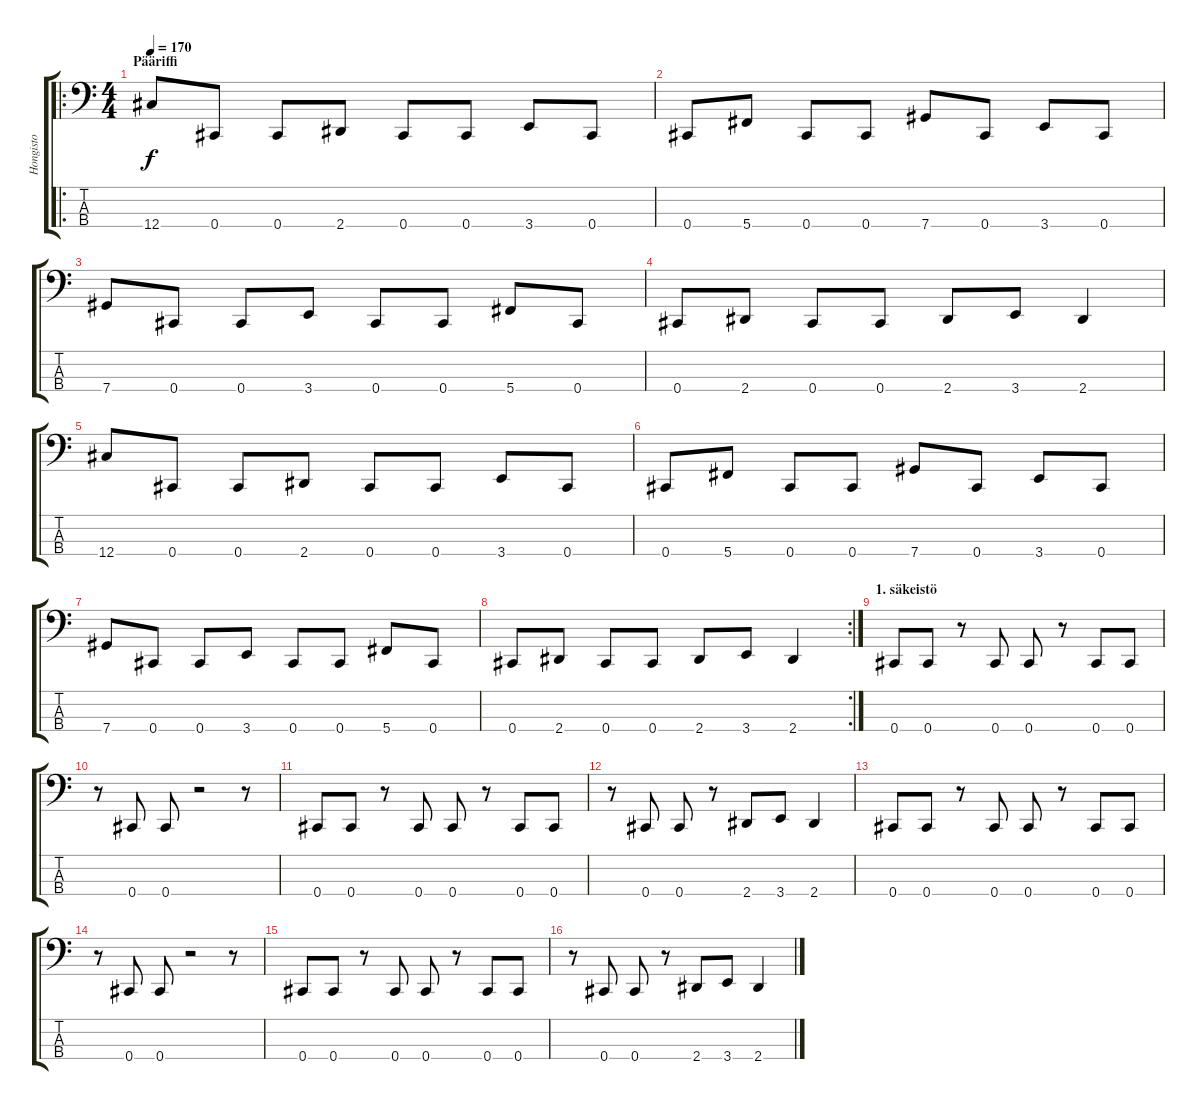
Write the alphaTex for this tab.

\track ("Hongisto" "Hongisto") {instrument electricbasspick}
\staff {score tabs}
\tuning (Gb2 Db2 Ab1 Db1) {hide}
\ro
\ts (4 4)
\section ("" "Pääriffi")
\tempo 170
\clef f4
\ks c
12.4.8{dy f instrument electricbasspick} 0.4.8 0.4.8 2.4.8 0.4.8 0.4.8 3.4.8 0.4.8 |
0.4.8 5.4.8 0.4.8 0.4.8 7.4.8 0.4.8 3.4.8 0.4.8 |
7.4.8 0.4.8 0.4.8 3.4.8 0.4.8 0.4.8 5.4.8 0.4.8 |
0.4.8 2.4.8 0.4.8 0.4.8 2.4.8 3.4.8 2.4.4 |
12.4.8 0.4.8 0.4.8 2.4.8 0.4.8 0.4.8 3.4.8 0.4.8 |
0.4.8 5.4.8 0.4.8 0.4.8 7.4.8 0.4.8 3.4.8 0.4.8 |
7.4.8 0.4.8 0.4.8 3.4.8 0.4.8 0.4.8 5.4.8 0.4.8 |
\rc 2
0.4.8 2.4.8 0.4.8 0.4.8 2.4.8 3.4.8 2.4.4 |
\section ("" "1. säkeistö")
0.4.8 0.4.8 r.8 0.4.8 0.4.8 r.8 0.4.8 0.4.8 |
r.8 0.4.8 0.4.8 r.2 r.8 |
0.4.8 0.4.8 r.8 0.4.8 0.4.8 r.8 0.4.8 0.4.8 |
r.8 0.4.8 0.4.8 r.8 2.4.8 3.4.8 2.4.4 |
0.4.8 0.4.8 r.8 0.4.8 0.4.8 r.8 0.4.8 0.4.8 |
r.8 0.4.8 0.4.8 r.2 r.8 |
0.4.8 0.4.8 r.8 0.4.8 0.4.8 r.8 0.4.8 0.4.8 |
r.8 0.4.8 0.4.8 r.8 2.4.8 3.4.8 2.4.4
